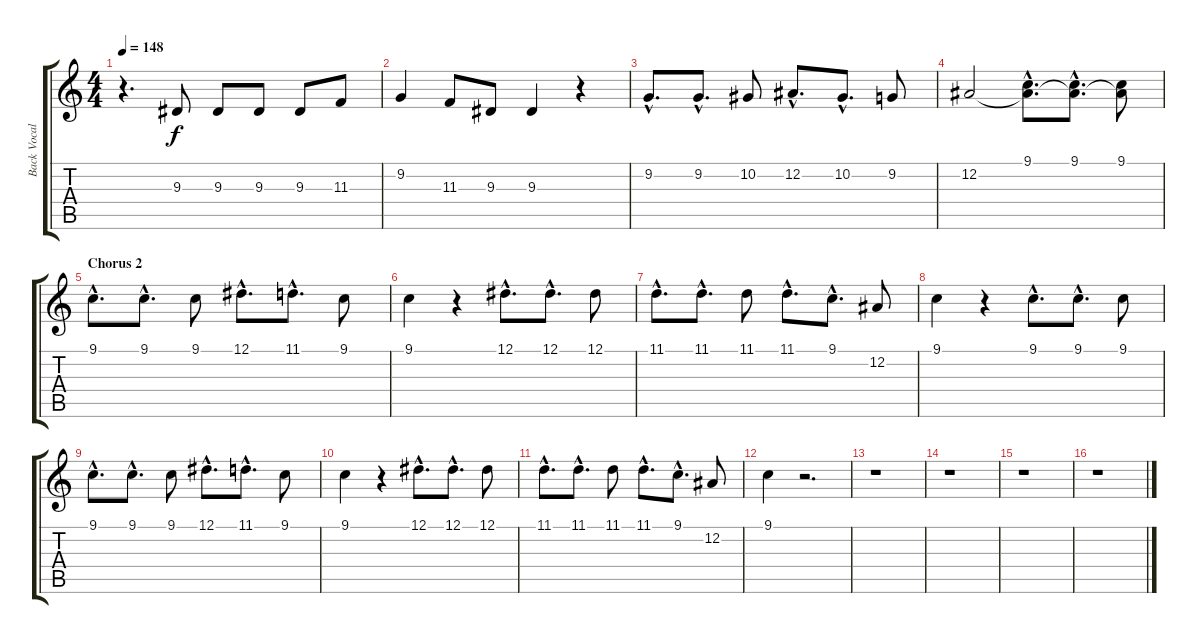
\track ("Back Vocal" "Back Vocal") {instrument viola}
\staff {score tabs}
\tuning (Eb4 Bb3 Gb3 Db3 Ab2 Eb2) {hide}
\ts (4 4)
\tempo 148
\clef g2
\ks c
r.4{d dy f} 9.3.8 9.3.8 9.3.8 9.3.8 11.3.8 |
9.2.4 11.3.8 9.3.8 9.3.4 r.4 |
9.2{hac}.8{d} 9.2{hac}.8{d} 10.2.8 12.2{hac}.8{d} 10.2{hac}.8{d} 9.2.8 |
12.2.2 (9.1{hac} 12.2{hac t}).8{d} (9.1{hac} 12.2{hac t}).8{d} (9.1 12.2{t}).8 |
\section ("" "Chorus 2")
9.1{hac}.8{d} 9.1{hac}.8{d} 9.1.8 12.1{hac}.8{d} 11.1{hac}.8{d} 9.1.8 |
9.1.4 r.4 12.1{hac}.8{d} 12.1{hac}.8{d} 12.1.8 |
11.1{hac}.8{d} 11.1{hac}.8{d} 11.1.8 11.1{hac}.8{d} 9.1{hac}.8{d} 12.2.8 |
9.1.4 r.4 9.1{hac}.8{d} 9.1{hac}.8{d} 9.1.8 |
9.1{hac}.8{d} 9.1{hac}.8{d} 9.1.8 12.1{hac}.8{d} 11.1{hac}.8{d} 9.1.8 |
9.1.4 r.4 12.1{hac}.8{d} 12.1{hac}.8{d} 12.1.8 |
11.1{hac}.8{d} 11.1{hac}.8{d} 11.1.8 11.1{hac}.8{d} 9.1{hac}.8{d} 12.2.8 |
9.1.4 r.2{d} |
r.1 |
r.1 |
r.1 |
r.1
